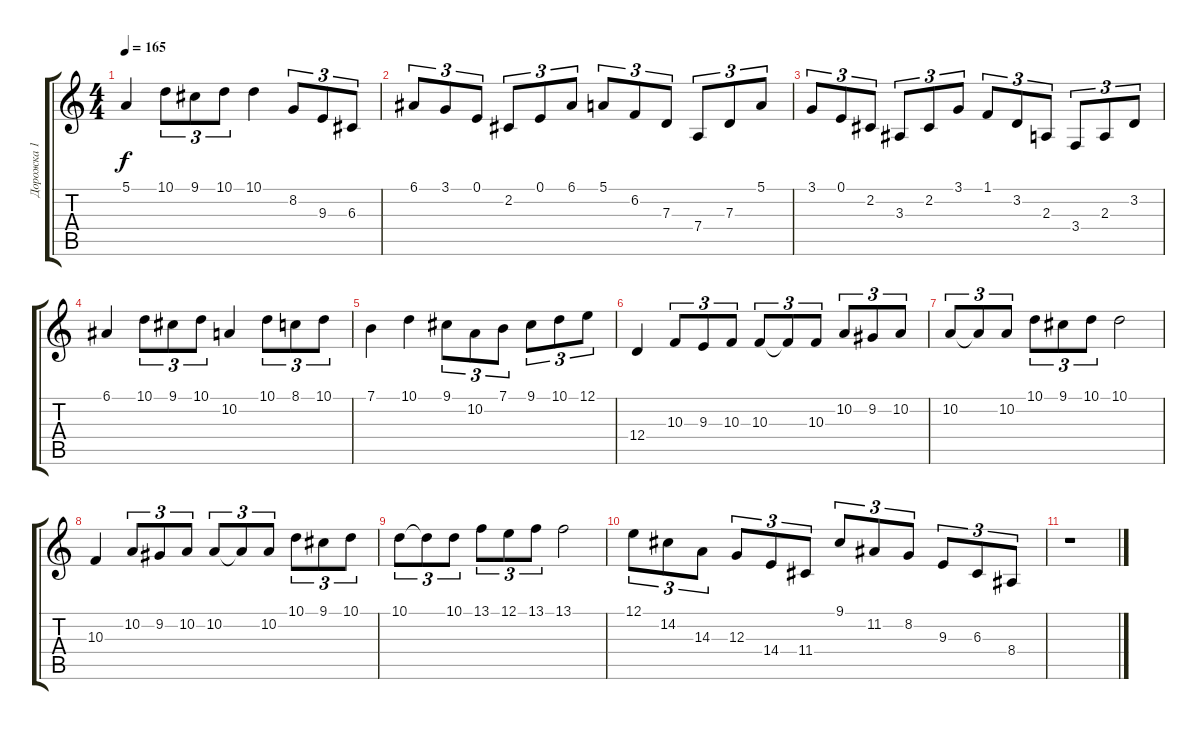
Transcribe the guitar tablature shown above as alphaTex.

\track ("Дорожка 1" "Дорожка 1") {instrument lead2sawtooth}
\staff {score tabs}
\tuning (E4 B3 G3 D3 A2 E2) {hide}
\ts (4 4)
\tempo 165
\clef g2
\ks c
5.1.4{dy f} 10.1.8{tu (3 2)} 9.1.8{tu (3 2)} 10.1.8{tu (3 2)} 10.1.4 8.2.8{tu (3 2)} 9.3.8{tu (3 2)} 6.3.8{tu (3 2)} |
6.1.8{tu (3 2)} 3.1.8{tu (3 2)} 0.1.8{tu (3 2)} 2.2.8{tu (3 2)} 0.1.8{tu (3 2)} 6.1.8{tu (3 2)} 5.1.8{tu (3 2)} 6.2.8{tu (3 2)} 7.3.8{tu (3 2)} 7.4.8{tu (3 2)} 7.3.8{tu (3 2)} 5.1.8{tu (3 2)} |
3.1.8{tu (3 2)} 0.1.8{tu (3 2)} 2.2.8{tu (3 2)} 3.3.8{tu (3 2)} 2.2.8{tu (3 2)} 3.1.8{tu (3 2)} 1.1.8{tu (3 2)} 3.2.8{tu (3 2)} 2.3.8{tu (3 2)} 3.4.8{tu (3 2)} 2.3.8{tu (3 2)} 3.2.8{tu (3 2)} |
6.1.4 10.1.8{tu (3 2)} 9.1.8{tu (3 2)} 10.1.8{tu (3 2)} 10.2.4 10.1.8{tu (3 2)} 8.1.8{tu (3 2)} 10.1.8{tu (3 2)} |
7.1.4 10.1.4 9.1.8{tu (3 2)} 10.2.8{tu (3 2)} 7.1.8{tu (3 2)} 9.1.8{tu (3 2)} 10.1.8{tu (3 2)} 12.1.8{tu (3 2)} |
12.4.4 10.3.8{tu (3 2)} 9.3.8{tu (3 2)} 10.3.8{tu (3 2)} 10.3.8{tu (3 2)} 10.3{t}.8{tu (3 2)} 10.3.8{tu (3 2)} 10.2.8{tu (3 2)} 9.2.8{tu (3 2)} 10.2.8{tu (3 2)} |
10.2.8{tu (3 2)} 10.2{t}.8{tu (3 2)} 10.2.8{tu (3 2)} 10.1.8{tu (3 2)} 9.1.8{tu (3 2)} 10.1.8{tu (3 2)} 10.1.2 |
10.3.4 10.2.8{tu (3 2)} 9.2.8{tu (3 2)} 10.2.8{tu (3 2)} 10.2.8{tu (3 2)} 10.2{t}.8{tu (3 2)} 10.2.8{tu (3 2)} 10.1.8{tu (3 2)} 9.1.8{tu (3 2)} 10.1.8{tu (3 2)} |
10.1.8{tu (3 2)} 10.1{t}.8{tu (3 2)} 10.1.8{tu (3 2)} 13.1.8{tu (3 2)} 12.1.8{tu (3 2)} 13.1.8{tu (3 2)} 13.1.2 |
12.1.8{tu (3 2)} 14.2.8{tu (3 2)} 14.3.8{tu (3 2)} 12.3.8{tu (3 2)} 14.4.8{tu (3 2)} 11.4.8{tu (3 2)} 9.1.8{tu (3 2)} 11.2.8{tu (3 2)} 8.2.8{tu (3 2)} 9.3.8{tu (3 2)} 6.3.8{tu (3 2)} 8.4.8{tu (3 2)} |
r.1
